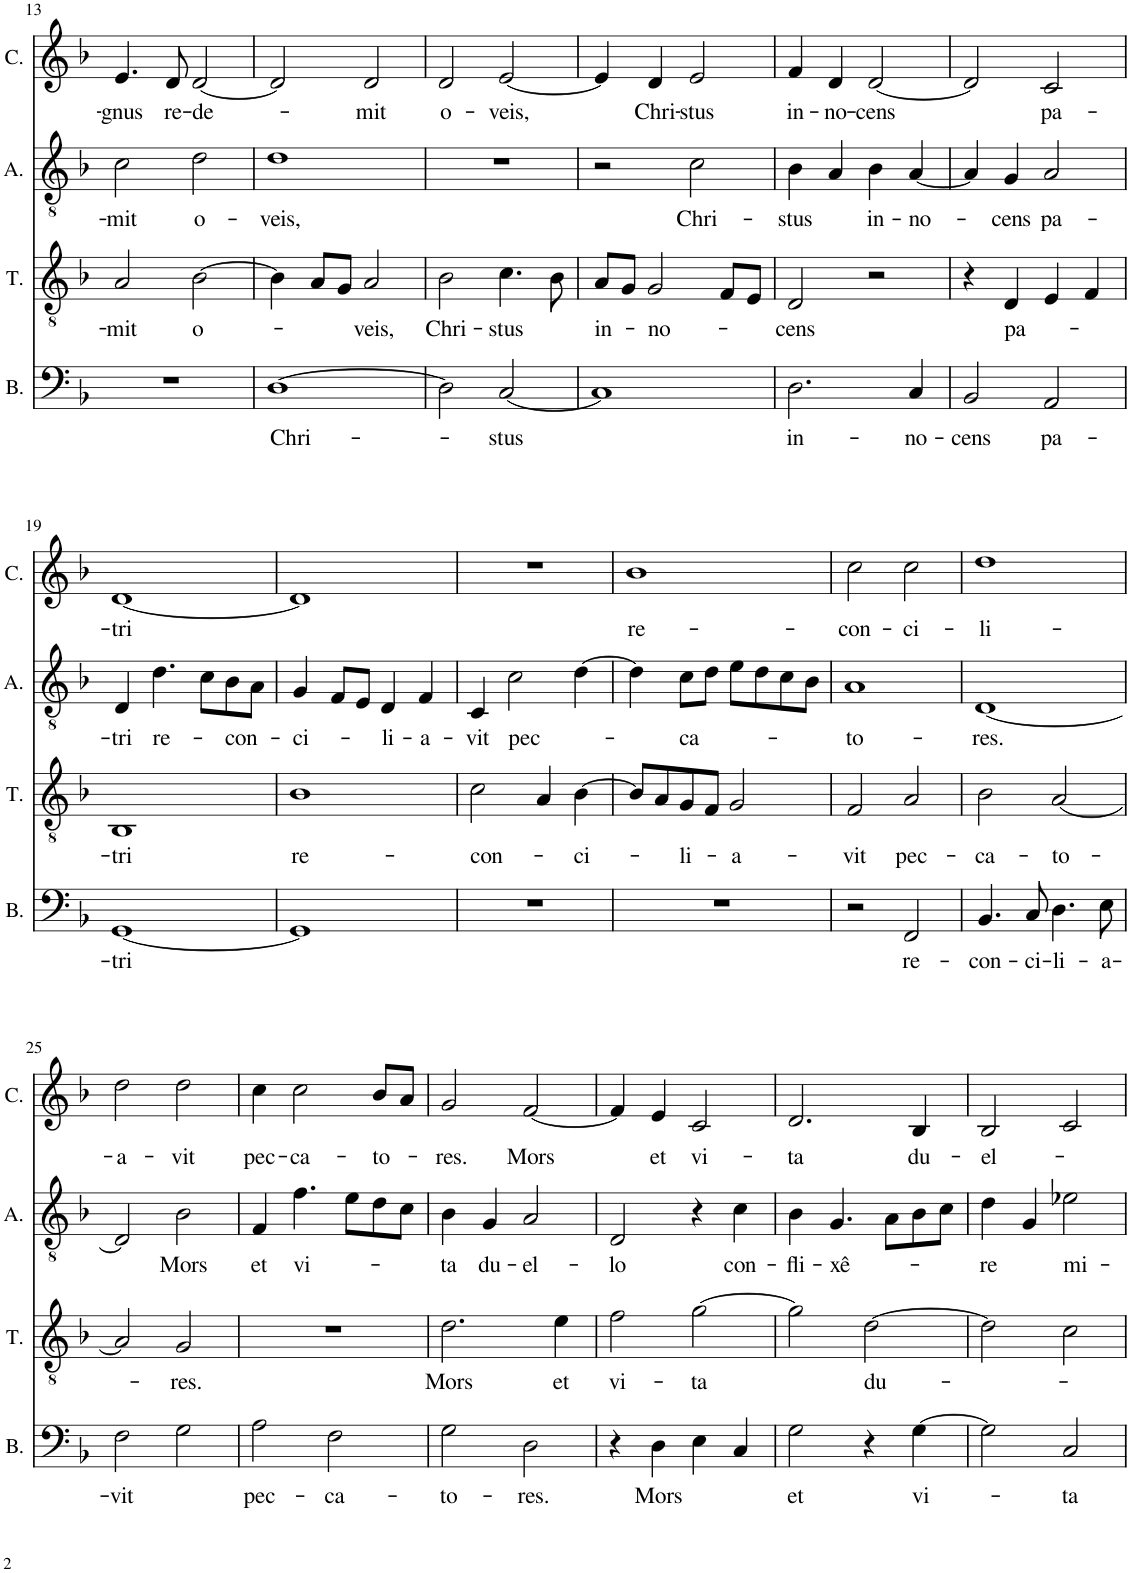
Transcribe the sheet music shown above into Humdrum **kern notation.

**kern	**text	**kern	**text	**kern	**text	**kern	**text
*part4	*part4	*part3	*part3	*part2	*part2	*part1	*part1
*staff4	*staff4	*staff3	*staff3	*staff2	*staff2	*staff1	*staff1
*I"Bassus	*	*I"Tenor	*	*I"Altus	*	*I"Cantus	*
*I'B.	*	*I'T.	*	*I'A.	*	*I'C.	*
!!LO:PB:g=z
*clefF4	*	*clefGv2	*	*clefGv2	*	*clefG2	*
*k[b-]	*	*k[b-]	*	*k[b-]	*	*k[b-]	*
*M2/2	*	*M2/2	*	*M2/2	*	*M2/2	*
*met(c|)	*	*met(c|)	*	*met(c|)	*	*met(c|)	*
=13	=13	=13	=13	=13	=13	=13	=13
!	!	!	!LO:LY:b	!	!LO:LY:b	!	!LO:LY:b
1r	.	2A/	-mit	2c\	-mit	4.e/	-gnus
!	!	!	!	!	!	!	!LO:LY:b
.	.	.	.	.	.	8d/	re-
!	!	!	!LO:LY:b	!	!LO:LY:b	!	!LO:LY:b
.	.	[2B-\	o-	2d\	o-	[2d/	-de-
=14	=14	=14	=14	=14	=14	=14	=14
!	!LO:LY:b	!	!	!	!LO:LY:b	!	!
[1D	Chri-	4B-\]	.	1d	-veis,	2d/]	.
.	.	8A/L	.	.	.	.	.
.	.	8G/J	.	.	.	.	.
!	!	!	!LO:LY:b	!	!	!	!LO:LY:b
.	.	2A/	-veis,	.	.	2d/	-mit
=15	=15	=15	=15	=15	=15	=15	=15
!	!	!	!LO:LY:b	!	!	!	!LO:LY:b
2D\]	.	2B-\	Chri-	1r	.	2d/	o-
!	!LO:LY:b	!	!LO:LY:b	!	!	!	!LO:LY:b
[2C/	-stus	4.c\	-stus	.	.	[2e/	-veis,
.	.	8B-\	.	.	.	.	.
=16	=16	=16	=16	=16	=16	=16	=16
!	!	!	!LO:LY:b	!	!	!	!
1C]	.	8A/L	in-	2r	.	4e/]	.
.	.	8G/J	.	.	.	.	.
!	!	!	!LO:LY:b	!	!	!	!LO:LY:b
.	.	2G/	-no-	.	.	4d/	Chri-
!	!	!	!	!	!LO:LY:b	!	!LO:LY:b
.	.	.	.	2c\	Chri-	2e/	-stus
.	.	8F/L	.	.	.	.	.
.	.	8E/J	.	.	.	.	.
=17	=17	=17	=17	=17	=17	=17	=17
!	!LO:LY:b	!	!LO:LY:b	!	!LO:LY:b	!	!LO:LY:b
2.D\	in-	2D/	-cens	4B-\	stus	4f/	in-
!	!	!	!	!	!	!	!LO:LY:b
.	.	.	.	4A/	.	4d/	-no-
!	!	!	!	!	!LO:LY:b	!	!LO:LY:b
.	.	2r	.	4B-\	in-	[2d/	-cens
!	!LO:LY:b	!	!	!	!LO:LY:b	!	!
4C/	no-	.	.	[4A/	-no-	.	.
=18	=18	=18	=18	=18	=18	=18	=18
!	!LO:LY:b	!	!	!	!	!	!
2BB-/	-cens	4r	.	4A/]	.	2d/]	.
!	!	!	!LO:LY:b	!	!LO:LY:b	!	!
.	.	4D/	pa-	4G/	-cens	.	.
!	!LO:LY:b	!	!	!	!LO:LY:b	!	!LO:LY:b
2AA/	pa-	4E/	.	2A/	pa-	2c/	pa-
.	.	4F/	.	.	.	.	.
!!LO:LB:g=z
=19	=19	=19	=19	=19	=19	=19	=19
!	!LO:LY:b	!	!LO:LY:b	!	!LO:LY:b	!	!LO:LY:b
[1GG	-tri	1BB-	-tri	4D/	-tri	[1d	-tri
!	!	!	!	!	!LO:LY:b	!	!
.	.	.	.	4.d\	re-	.	.
.	.	.	.	8c\L	.	.	.
!	!	!	!	!	!LO:LY:b	!	!
.	.	.	.	8B-\	-con-	.	.
.	.	.	.	8A\J	.	.	.
=20	=20	=20	=20	=20	=20	=20	=20
!	!	!	!LO:LY:b	!	!LO:LY:b	!	!
1GG]	.	1B-	re-	4G/	-ci-	1d]	.
.	.	.	.	8F/L	.	.	.
.	.	.	.	8E/J	.	.	.
!	!	!	!	!	!LO:LY:b	!	!
.	.	.	.	4D/	-li-	.	.
!	!	!	!	!	!LO:LY:b	!	!
.	.	.	.	4F/	-a-	.	.
=21	=21	=21	=21	=21	=21	=21	=21
!	!	!	!LO:LY:b	!	!LO:LY:b	!	!
1r	.	2c\	-con-	4C/	-vit	1r	.
!	!	!	!	!	!LO:LY:b	!	!
.	.	.	.	2c\	pec-	.	.
.	.	4A/	.	.	.	.	.
!	!	!	!LO:LY:b	!	!	!	!
.	.	[4B-\	-ci-	[4d\	.	.	.
=22	=22	=22	=22	=22	=22	=22	=22
!	!	!	!	!	!	!	!LO:LY:b
1r	.	8B-/L]	.	4d\]	.	1b-	re-
.	.	8A/	.	.	.	.	.
!	!	!	!LO:LY:b	!	!LO:LY:b	!	!
.	.	8G/	-li-	8c\L	-ca-	.	.
.	.	8F/J	.	8d\J	.	.	.
!	!	!	!LO:LY:b	!	!	!	!
.	.	2G/	-a-	8e\L	.	.	.
.	.	.	.	8d\	.	.	.
.	.	.	.	8c\	.	.	.
.	.	.	.	8B-\J	.	.	.
=23	=23	=23	=23	=23	=23	=23	=23
!	!	!	!LO:LY:b	!	!LO:LY:b	!	!LO:LY:b
2r	.	2F/	-vit	1A	-to-	2cc\	-con-
!	!LO:LY:b	!	!LO:LY:b	!	!	!	!LO:LY:b
2FF/	re-	2A/	pec-	.	.	2cc\	-ci-
=24	=24	=24	=24	=24	=24	=24	=24
!	!LO:LY:b	!	!LO:LY:b	!	!LO:LY:b	!	!LO:LY:b
4.BB-/	-con-	2B-\	-ca-	[1D	-res.	1dd	-li-
!	!LO:LY:b	!	!	!	!	!	!
8C/	-ci-	.	.	.	.	.	.
!	!LO:LY:b	!	!LO:LY:b	!	!	!	!
4.D\	-li-	[2A/	-to-	.	.	.	.
!	!LO:LY:b	!	!	!	!	!	!
8E\	-a-	.	.	.	.	.	.
!!LO:LB:g=z
=25	=25	=25	=25	=25	=25	=25	=25
!	!LO:LY:b	!	!	!	!	!	!LO:LY:b
2F\	-vit	2A/]	.	2D/]	.	2dd\	-a-
!	!	!	!LO:LY:b	!	!LO:LY:b	!	!LO:LY:b
2G\	.	2G/	-res.	2B-\	Mors	2dd\	-vit
=26	=26	=26	=26	=26	=26	=26	=26
!	!LO:LY:b	!	!	!	!LO:LY:b	!	!LO:LY:b
2A\	pec-	1r	.	4F/	et	4cc\	pec-
!	!	!	!	!	!LO:LY:b	!	!LO:LY:b
.	.	.	.	4.f\	vi-	2cc\	-ca-
!	!LO:LY:b	!	!	!	!	!	!
2F\	-ca-	.	.	.	.	.	.
.	.	.	.	8e\L	.	.	.
!	!	!	!	!	!	!	!LO:LY:b
.	.	.	.	8d\	.	8b-/L	-to-
.	.	.	.	8c\J	.	8a/J	.
=27	=27	=27	=27	=27	=27	=27	=27
!	!LO:LY:b	!	!LO:LY:b	!	!LO:LY:b	!	!LO:LY:b
2G\	to-	2.d\	Mors	4B-\	-ta	2g/	-res.
!	!	!	!	!	!LO:LY:b	!	!
.	.	.	.	4G/	du-	.	.
!	!LO:LY:b	!	!	!	!LO:LY:b	!	!LO:LY:b
2D\	-res.	.	.	2A/	-el-	[2f/	Mors
!	!	!	!LO:LY:b	!	!	!	!
.	.	4e\	et	.	.	.	.
=28	=28	=28	=28	=28	=28	=28	=28
!	!	!	!LO:LY:b	!	!LO:LY:b	!	!
4r	.	2f\	vi-	2D/	-lo	4f/]	.
!	!LO:LY:b	!	!	!	!	!	!LO:LY:b
4D\	Mors	.	.	.	.	4e/	et
!	!	!	!LO:LY:b	!	!	!	!LO:LY:b
4E\	.	[2g\	-ta	4r	.	2c/	vi-
!	!	!	!	!	!LO:LY:b	!	!
4C/	.	.	.	4c\	con-	.	.
=29	=29	=29	=29	=29	=29	=29	=29
!	!LO:LY:b	!	!	!	!LO:LY:b	!	!LO:LY:b
2G\	et	2g\]	.	4B-\	-fli-	2.d/	-ta
!	!	!	!	!	!LO:LY:b	!	!
.	.	.	.	4.G/	-xê-	.	.
!	!	!	!LO:LY:b	!	!	!	!
4r	.	[2d\	du-	.	.	.	.
.	.	.	.	8A\L	.	.	.
!	!LO:LY:b	!	!	!	!	!	!LO:LY:b
[4G\	vi-	.	.	8B-\	.	4B-/	du-
.	.	.	.	8c\J	.	.	.
=30	=30	=30	=30	=30	=30	=30	=30
!	!	!	!	!	!LO:LY:b	!	!LO:LY:b
2G\]	.	2d\]	.	4d\	-re	2B-/	-el-
.	.	.	.	4G/	.	.	.
!	!LO:LY:b	!	!	!	!LO:LY:b	!	!
2C/	-ta	2c\	.	2e-X\	mi-	2c/	.
=	=	=	=	=	=	=	=
*-	*-	*-	*-	*-	*-	*-	*-
